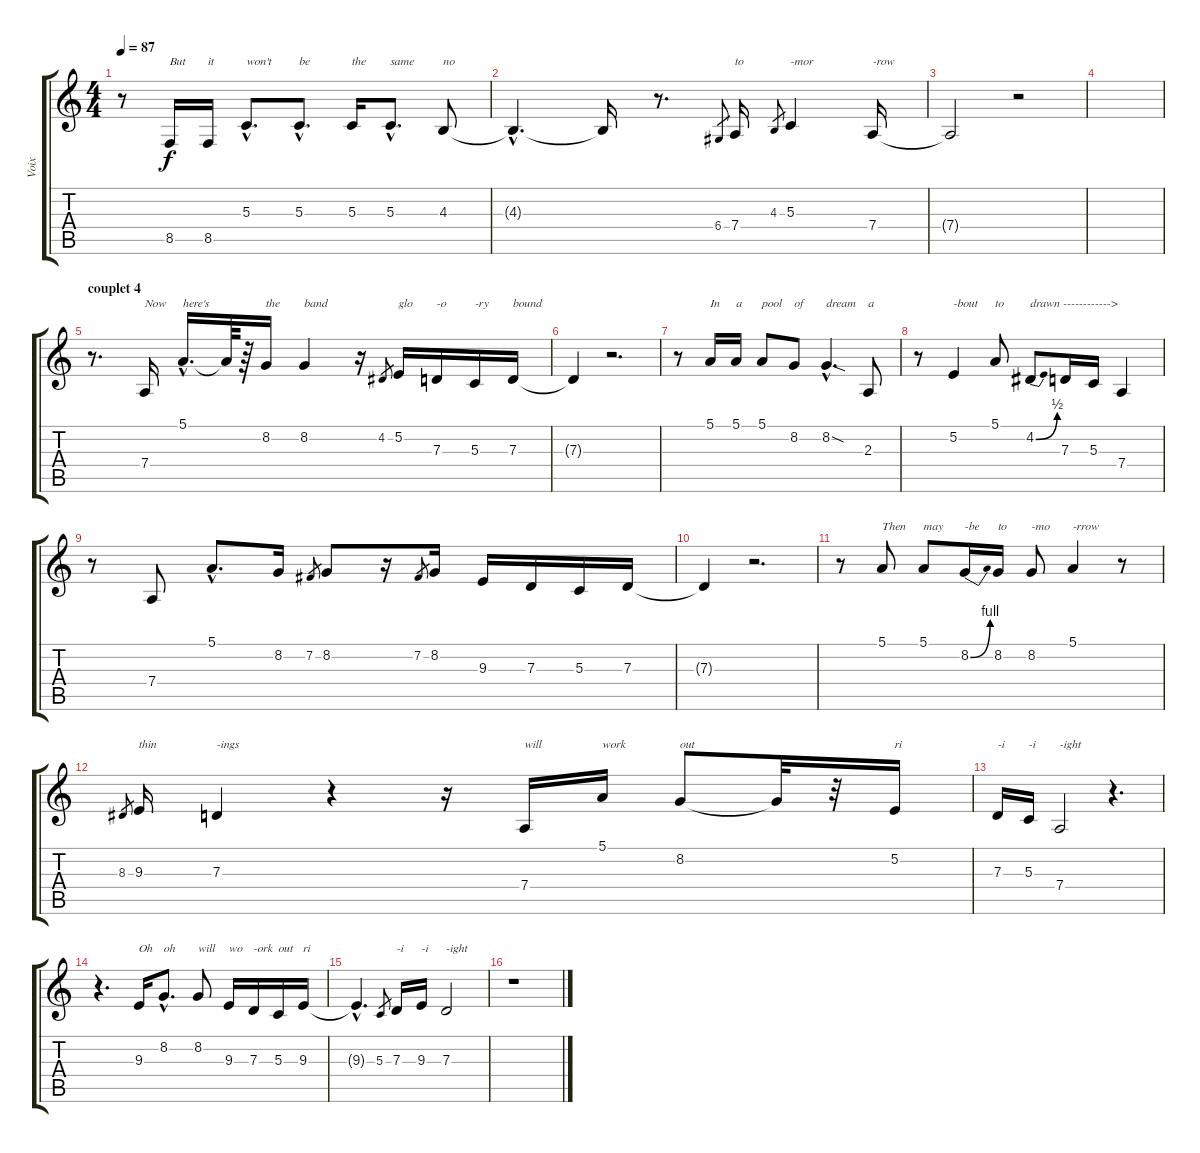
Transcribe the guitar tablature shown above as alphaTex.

\track ("Voix" "Voix") {instrument baritonesax}
\staff {score tabs}
\tuning (E4 B3 G3 D3 A2 E2) {hide}
\ts (4 4)
\tempo 87
\clef g2
\ks c
r.8{dy f} 8.5.16{txt "But"} 8.5.16{txt "it"} 5.3{hac}.8{d txt "won't"} 5.3{hac}.8{d txt "be"} 5.3.16{txt "the"} 5.3{hac}.8{d txt "same"} 4.3.8{txt "no"} |
4.3{hac t}.4{d} 4.3{t}.16 r.8{d} 6.4.8{gr} 7.4.16{txt "to"} 4.3.8{gr} 5.3.4{txt "-mor"} 7.4.16{txt "-row"} |
7.4{t}.2 r.2 |
|
\section ("" "couplet 4")
r.8{d} 7.4.16{txt "Now"} 5.1{hac}.16{d txt "here's"} 5.1{t}.64 r.64 8.2.16{txt "the"} 8.2.4{txt "band"} r.16 4.2.8{gr} 5.2.16{txt "glo"} 7.3.16{txt "-o"} 5.3.16{txt "-ry"} 7.3.16{txt "bound"} |
7.3{t}.4 r.2{d} |
r.8 5.1.16{txt "In"} 5.1.16{txt "a"} 5.1.8{txt "pool"} 8.2.8{txt "of"} 8.2{sod hac}.4{d txt "dream"} 2.3.8{txt "a"} |
r.8 5.2.4{txt "-bout"} 5.1.8{txt "to"} 4.2{be (bend 0 0 60 2)}.8{txt "drawn ------------>"} 7.3.16 5.3.16 7.4.4 |
r.8 7.4.8 5.1{hac}.8{d} 8.2.16 7.2.8{gr} 8.2.8 r.16 7.2.8{gr} 8.2.16 9.3.16 7.3.16 5.3.16 7.3.16 |
7.3{t}.4 r.2{d} |
r.8 5.1.8{txt "Then"} 5.1.8{txt "may"} 8.2{be (bend 0 0 60 4)}.16{txt "-be"} 8.2.16{txt "to"} 8.2.8{txt "-mo"} 5.1.4{txt "-rrow"} r.8 |
8.3.8{gr} 9.3.16{txt "thin"} 7.3.4{txt "-ings"} r.4 r.16 7.4.16{txt "will"} 5.1.16{txt "work"} 8.2.8{txt "out"} 8.2{t}.32 r.32 5.2.16{txt "ri"} |
7.3.16{txt "-i"} 5.3.16{txt "-i"} 7.4.2{txt "-ight"} r.4{d} |
r.4{d} 9.3.16{txt "Oh"} 8.2{hac}.8{d txt "oh"} 8.2.8{txt "will"} 9.3.16{txt "wo"} 7.3.16{txt "-ork"} 5.3.16{txt "out"} 9.3.16{txt "ri"} |
9.3{hac t}.4{d} 5.3.8{gr} 7.3.16{txt "-i"} 9.3.16{txt "-i"} 7.3.2{txt "-ight"} |
r.1
